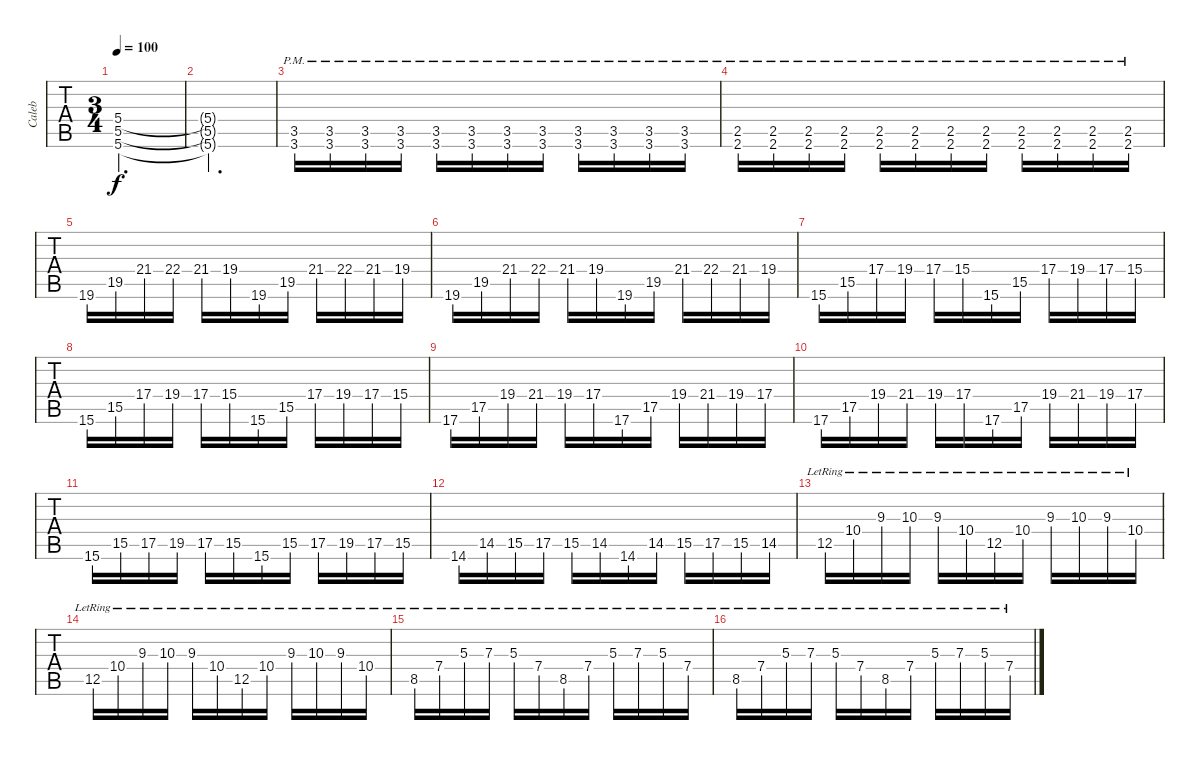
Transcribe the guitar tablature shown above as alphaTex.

\track ("Caleb" "Caleb") {instrument distortionguitar}
\staff {tabs}
\tuning (D4 A3 F3 C3 G2 C2) {hide}
\ts (3 4)
\tempo 100
\clef g2
\ks c
(5.4 5.5 5.6).2{d dy f} |
(5.4{t} 5.5{t} 5.6{t}).2{d} |
(3.5{pm} 3.6{pm}).16 (3.5{pm} 3.6{pm}).16 (3.5{pm} 3.6{pm}).16 (3.5{pm} 3.6{pm}).16 (3.5{pm} 3.6{pm}).16 (3.5{pm} 3.6{pm}).16 (3.5{pm} 3.6{pm}).16 (3.5{pm} 3.6{pm}).16 (3.5{pm} 3.6{pm}).16 (3.5{pm} 3.6{pm}).16 (3.5{pm} 3.6{pm}).16 (3.5{pm} 3.6{pm}).16 |
(2.5{pm} 2.6{pm}).16 (2.5{pm} 2.6{pm}).16 (2.5{pm} 2.6{pm}).16 (2.5{pm} 2.6{pm}).16 (2.5{pm} 2.6{pm}).16 (2.5{pm} 2.6{pm}).16 (2.5{pm} 2.6{pm}).16 (2.5{pm} 2.6{pm}).16 (2.5{pm} 2.6{pm}).16 (2.5{pm} 2.6{pm}).16 (2.5{pm} 2.6{pm}).16 (2.5{pm} 2.6{pm}).16 |
19.6.16 19.5.16 21.4.16 22.4.16 21.4.16 19.4.16 19.6.16 19.5.16 21.4.16 22.4.16 21.4.16 19.4.16 |
19.6.16 19.5.16 21.4.16 22.4.16 21.4.16 19.4.16 19.6.16 19.5.16 21.4.16 22.4.16 21.4.16 19.4.16 |
15.6.16 15.5.16 17.4.16 19.4.16 17.4.16 15.4.16 15.6.16 15.5.16 17.4.16 19.4.16 17.4.16 15.4.16 |
15.6.16 15.5.16 17.4.16 19.4.16 17.4.16 15.4.16 15.6.16 15.5.16 17.4.16 19.4.16 17.4.16 15.4.16 |
17.6.16 17.5.16 19.4.16 21.4.16 19.4.16 17.4.16 17.6.16 17.5.16 19.4.16 21.4.16 19.4.16 17.4.16 |
17.6.16 17.5.16 19.4.16 21.4.16 19.4.16 17.4.16 17.6.16 17.5.16 19.4.16 21.4.16 19.4.16 17.4.16 |
15.6.16 15.5.16 17.5.16 19.5.16 17.5.16 15.5.16 15.6.16 15.5.16 17.5.16 19.5.16 17.5.16 15.5.16 |
14.6.16 14.5.16 15.5.16 17.5.16 15.5.16 14.5.16 14.6.16 14.5.16 15.5.16 17.5.16 15.5.16 14.5.16 |
12.5{lr}.16{volume 10 instrument acousticguitarsteel} 10.4{lr}.16 9.3{lr}.16 10.3{lr}.16 9.3{lr}.16 10.4{lr}.16 12.5{lr}.16 10.4{lr}.16 9.3{lr}.16 10.3{lr}.16 9.3{lr}.16 10.4{lr}.16 |
12.5{lr}.16 10.4{lr}.16 9.3{lr}.16 10.3{lr}.16 9.3{lr}.16 10.4{lr}.16 12.5{lr}.16 10.4{lr}.16 9.3{lr}.16 10.3{lr}.16 9.3{lr}.16 10.4{lr}.16 |
8.5{lr}.16 7.4{lr}.16 5.3{lr}.16 7.3{lr}.16 5.3{lr}.16 7.4{lr}.16 8.5{lr}.16 7.4{lr}.16 5.3{lr}.16 7.3{lr}.16 5.3{lr}.16 7.4{lr}.16 |
8.5{lr}.16 7.4{lr}.16 5.3{lr}.16 7.3{lr}.16 5.3{lr}.16 7.4{lr}.16 8.5{lr}.16 7.4{lr}.16 5.3{lr}.16 7.3{lr}.16 5.3{lr}.16 7.4{lr}.16
